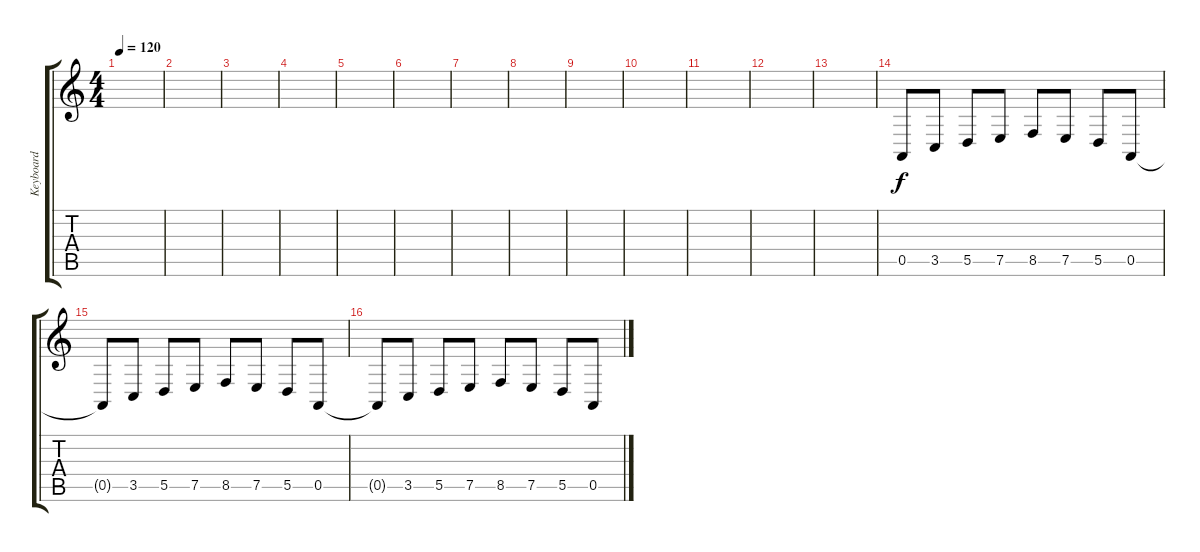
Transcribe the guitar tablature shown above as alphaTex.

\track ("Keyboard" "Keyboard") {instrument synthstrings1}
\staff {score tabs}
\tuning (E4 B3 G3 D3 A2 E2) {hide}
\ts (4 4)
\tempo 120
\clef g2
\ks c
|
|
|
|
|
|
|
|
|
|
|
|
|
0.5.8 3.5.8 5.5.8 7.5.8 8.5.8 7.5.8 5.5.8 0.5.8 |
0.5{t}.8 3.5.8 5.5.8 7.5.8 8.5.8 7.5.8 5.5.8 0.5.8 |
0.5{t}.8 3.5.8 5.5.8 7.5.8 8.5.8 7.5.8 5.5.8 0.5.8
